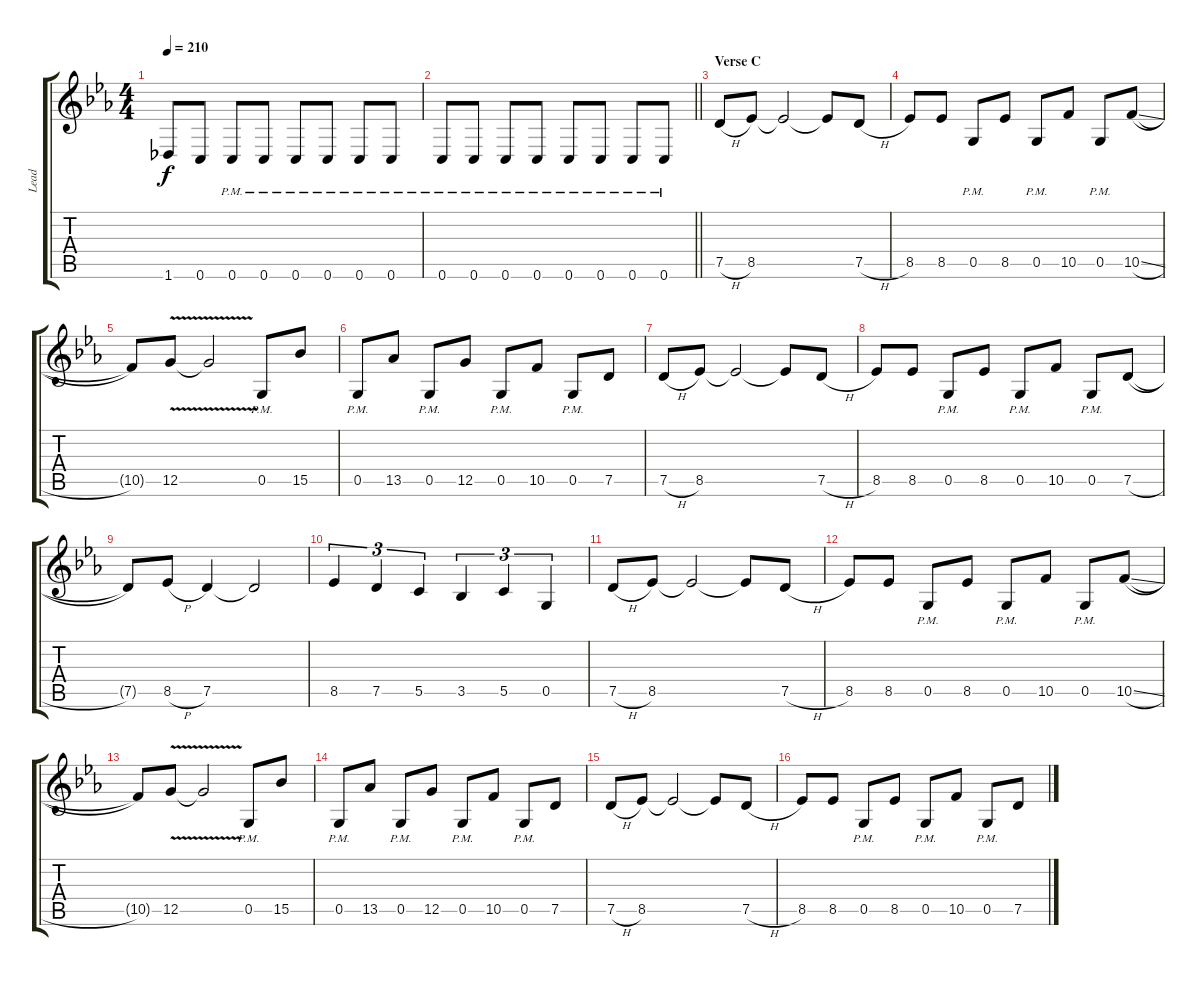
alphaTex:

\track ("Lead" "Lead") {instrument overdrivenguitar}
\staff {score tabs}
\tuning (D4 A3 F3 C3 G2 C2) {hide}
\ts (4 4)
\tempo 210
\clef g2
\ks cminor
1.6{t}.8{dy f} 0.6.8 0.6{pm}.8 0.6{pm}.8 0.6{pm}.8 0.6{pm}.8 0.6{pm}.8 0.6{pm}.8 |
\barLineRight lightlight
0.6{pm}.8 0.6{pm}.8 0.6{pm}.8 0.6{pm}.8 0.6{pm}.8 0.6{pm}.8 0.6{pm}.8 0.6{pm}.8 |
\section ("" "Verse C")
7.5{h}.8 8.5.8 8.5{t}.2 8.5{t}.8 7.5{h}.8 |
8.5.8 8.5.8 0.5{pm}.8 8.5.8 0.5{pm}.8 10.5.8 0.5{pm}.8 10.5{sl}.8 |
10.5{t}.8 12.5{v}.8 12.5{t}.2 0.5{pm}.8 15.5.8 |
0.5{pm}.8 13.5.8 0.5{pm}.8 12.5.8 0.5{pm}.8 10.5.8 0.5{pm}.8 7.5.8 |
7.5{h}.8 8.5.8 8.5{t}.2 8.5{t}.8 7.5{h}.8 |
8.5.8 8.5.8 0.5{pm}.8 8.5.8 0.5{pm}.8 10.5.8 0.5{pm}.8 7.5{h}.8 |
7.5{t}.8 8.5{h}.8 7.5.4 7.5{t}.2 |
8.5.4{tu (3 2)} 7.5.4{tu (3 2)} 5.5.4{tu (3 2)} 3.5.4{tu (3 2)} 5.5.4{tu (3 2)} 0.5.4{tu (3 2)} |
7.5{h}.8 8.5.8 8.5{t}.2 8.5{t}.8 7.5{h}.8 |
8.5.8 8.5.8 0.5{pm}.8 8.5.8 0.5{pm}.8 10.5.8 0.5{pm}.8 10.5{sl}.8 |
10.5{t}.8 12.5{v}.8 12.5{t}.2 0.5{pm}.8 15.5.8 |
0.5{pm}.8 13.5.8 0.5{pm}.8 12.5.8 0.5{pm}.8 10.5.8 0.5{pm}.8 7.5.8 |
7.5{h}.8 8.5.8 8.5{t}.2 8.5{t}.8 7.5{h}.8 |
8.5.8 8.5.8 0.5{pm}.8 8.5.8 0.5{pm}.8 10.5.8 0.5{pm}.8 7.5{h}.8
